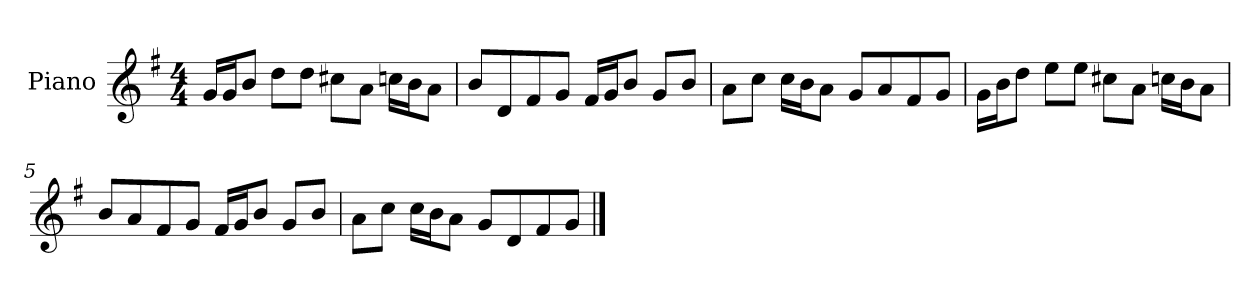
**kern
*part1
*staff1
*I"Piano
*I'P-no
*clefG2
*k[f#]
*M4/4
*MM90
=1
16g/LL
16g/J
8b/J
8dd\L
8dd\J
8cc#X\L
8a\J
16ccn\LL
16b\J
8a\J
=2
8b/L
8d/
8f#/
8g/J
16f#/LL
16g/J
8b/J
8g/L
8b/J
=3
8a\L
8cc\J
16cc\LL
16b\J
8a\J
8g/L
8a/
8f#/
8g/J
=4
16g\LL
16b\J
8dd\J
8ee\L
8ee\J
8cc#X\L
8a\J
16ccn\LL
16b\J
8a\J
!!LO:LB:g=z
=5
8b/L
8a/
8f#/
8g/J
16f#/LL
16g/J
8b/J
8g/L
8b/J
=6
8a\L
8cc\J
16cc\LL
16b\J
8a\J
8g/L
8d/
8f#/
8g/J
==
*-
